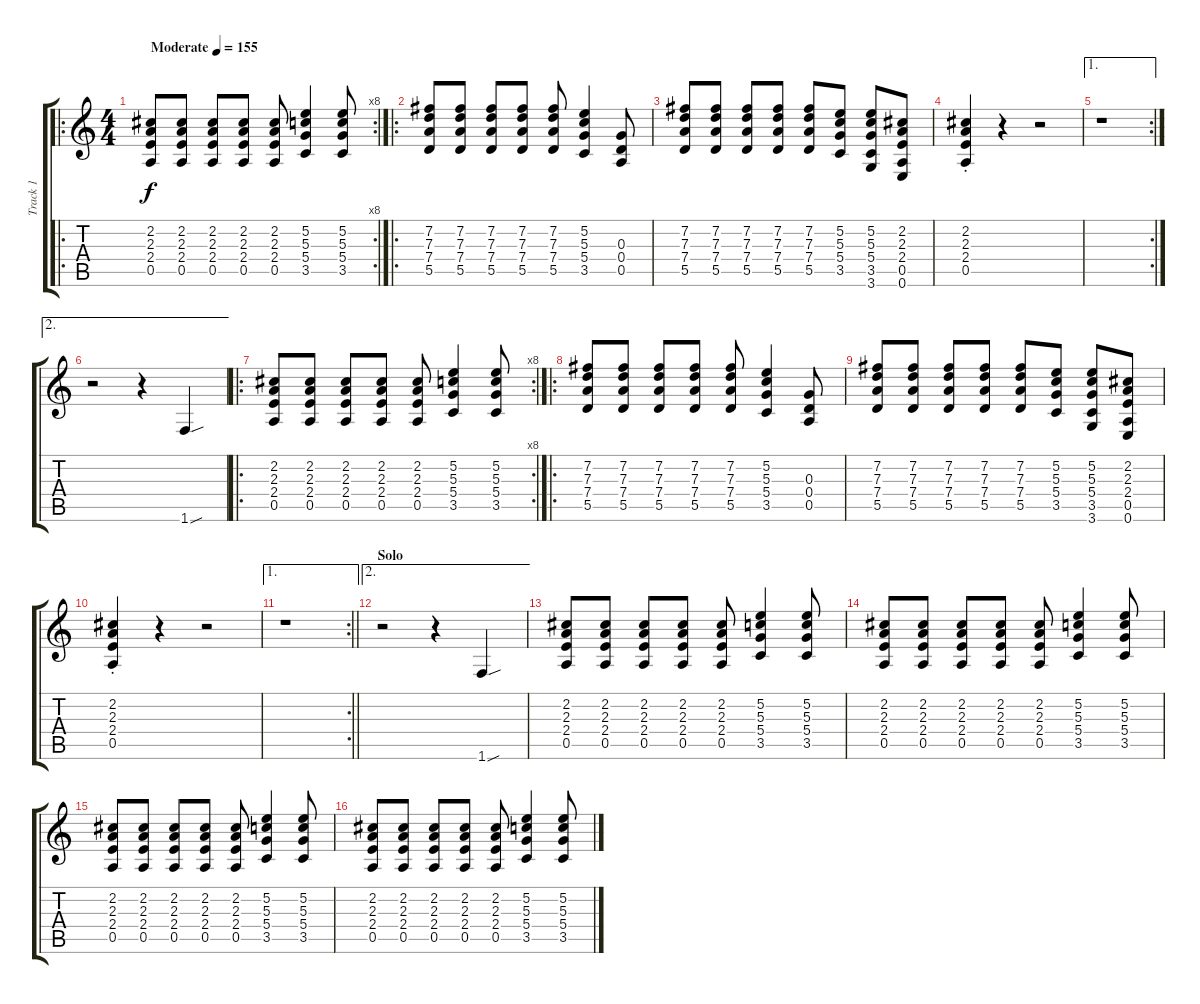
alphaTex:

\track ("Track 1" "Track 1") {instrument overdrivenguitar}
\staff {score tabs}
\tuning (E4 B3 G3 D3 A2 E2) {hide}
\ro
\rc 8
\ts (4 4)
\tempo (155 "Moderate")
\clef g2
\ks c
(2.2 2.3 2.4 0.5).8{dy f instrument overdrivenguitar} (2.2 2.3 2.4 0.5).8 (2.2 2.3 2.4 0.5).8 (2.2 2.3 2.4 0.5).8 (2.2 2.3 2.4 0.5).8 (5.2 5.3 5.4 3.5).4 (5.2 5.3 5.4 3.5).8 |
\ro
(7.2 7.3 7.4 5.5).8 (7.2 7.3 7.4 5.5).8 (7.2 7.3 7.4 5.5).8 (7.2 7.3 7.4 5.5).8 (7.2 7.3 7.4 5.5).8 (5.2 5.3 5.4 3.5).4 (0.3 0.4 0.5).8 |
(7.2 7.3 7.4 5.5).8 (7.2 7.3 7.4 5.5).8 (7.2 7.3 7.4 5.5).8 (7.2 7.3 7.4 5.5).8 (7.2 7.3 7.4 5.5).8 (5.2 5.3 5.4 3.5).8 (5.2 5.3 5.4 3.5 3.6).8 (2.2 2.3 2.4 0.5 0.6).8 |
(2.2{st} 2.3{st} 2.4{st} 0.5{st}).4 r.4 r.2 |
\ae 1
\rc 2
r.1 |
\ae 2
r.2 r.4 1.6{sou}.4 |
\ro
\rc 8
(2.2 2.3 2.4 0.5).8 (2.2 2.3 2.4 0.5).8 (2.2 2.3 2.4 0.5).8 (2.2 2.3 2.4 0.5).8 (2.2 2.3 2.4 0.5).8 (5.2 5.3 5.4 3.5).4 (5.2 5.3 5.4 3.5).8 |
\ro
(7.2 7.3 7.4 5.5).8 (7.2 7.3 7.4 5.5).8 (7.2 7.3 7.4 5.5).8 (7.2 7.3 7.4 5.5).8 (7.2 7.3 7.4 5.5).8 (5.2 5.3 5.4 3.5).4 (0.3 0.4 0.5).8 |
(7.2 7.3 7.4 5.5).8 (7.2 7.3 7.4 5.5).8 (7.2 7.3 7.4 5.5).8 (7.2 7.3 7.4 5.5).8 (7.2 7.3 7.4 5.5).8 (5.2 5.3 5.4 3.5).8 (5.2 5.3 5.4 3.5 3.6).8 (2.2 2.3 2.4 0.5 0.6).8 |
(2.2{st} 2.3{st} 2.4{st} 0.5{st}).4 r.4 r.2 |
\ae 1
\rc 2
\barLineRight lightlight
r.1 |
\ae 2
\section ("" "Solo")
r.2 r.4 1.6{sou}.4 |
(2.2 2.3 2.4 0.5).8 (2.2 2.3 2.4 0.5).8 (2.2 2.3 2.4 0.5).8 (2.2 2.3 2.4 0.5).8 (2.2 2.3 2.4 0.5).8 (5.2 5.3 5.4 3.5).4 (5.2 5.3 5.4 3.5).8 |
(2.2 2.3 2.4 0.5).8 (2.2 2.3 2.4 0.5).8 (2.2 2.3 2.4 0.5).8 (2.2 2.3 2.4 0.5).8 (2.2 2.3 2.4 0.5).8 (5.2 5.3 5.4 3.5).4 (5.2 5.3 5.4 3.5).8 |
(2.2 2.3 2.4 0.5).8 (2.2 2.3 2.4 0.5).8 (2.2 2.3 2.4 0.5).8 (2.2 2.3 2.4 0.5).8 (2.2 2.3 2.4 0.5).8 (5.2 5.3 5.4 3.5).4 (5.2 5.3 5.4 3.5).8 |
(2.2 2.3 2.4 0.5).8 (2.2 2.3 2.4 0.5).8 (2.2 2.3 2.4 0.5).8 (2.2 2.3 2.4 0.5).8 (2.2 2.3 2.4 0.5).8 (5.2 5.3 5.4 3.5).4 (5.2 5.3 5.4 3.5).8
